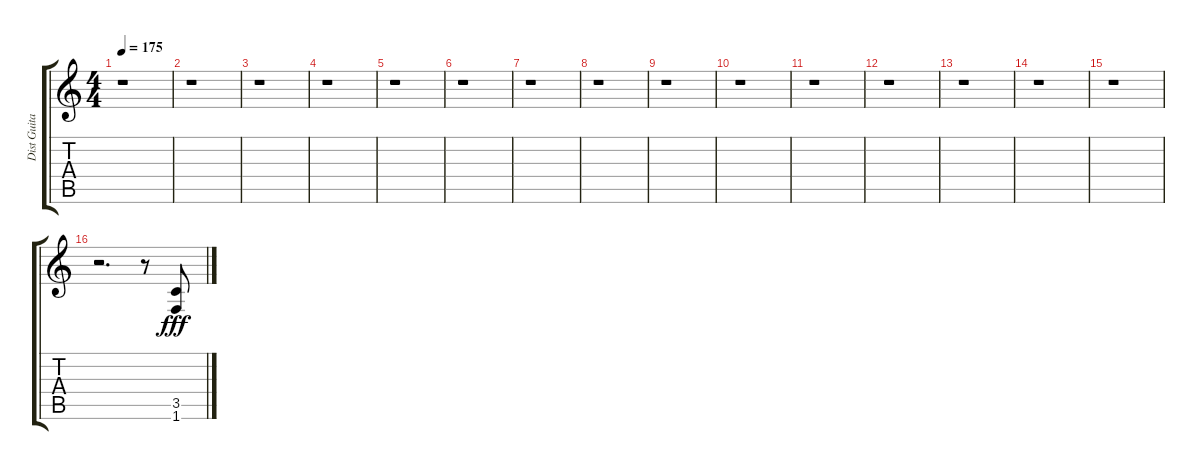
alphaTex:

\track ("Dist Guitar III" "Dist Guita") {instrument distortionguitar}
\staff {score tabs}
\tuning (E4 B3 G3 D3 A2 E2) {hide}
\ts (4 4)
\tempo 175
\clef g2
\ks c
r.1{dy f} |
r.1 |
r.1 |
r.1 |
r.1 |
r.1 |
r.1 |
r.1 |
r.1 |
r.1 |
r.1 |
r.1 |
r.1 |
r.1 |
r.1 |
r.2{d} r.8 (3.5 1.6).8{dy fff}
